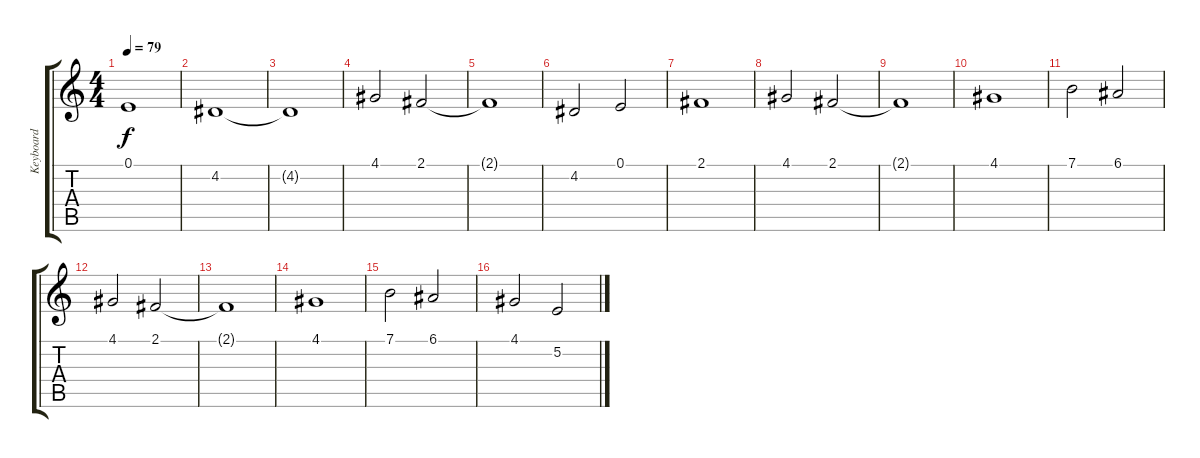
\track ("Keyboard" "Keyboard") {instrument stringensemble2}
\staff {score tabs}
\tuning (E4 B3 G3 D3 A2 E2) {hide}
\ts (4 4)
\tempo 79
\clef g2
\ks c
0.1{t}.1{dy f} |
4.2.1 |
4.2{t}.1 |
4.1.2 2.1.2 |
2.1{t}.1 |
4.2.2 0.1.2 |
2.1.1 |
4.1.2 2.1.2 |
2.1{t}.1 |
4.1.1 |
7.1.2 6.1.2 |
4.1.2 2.1.2 |
2.1{t}.1 |
4.1.1 |
7.1.2 6.1.2 |
4.1.2 5.2.2
